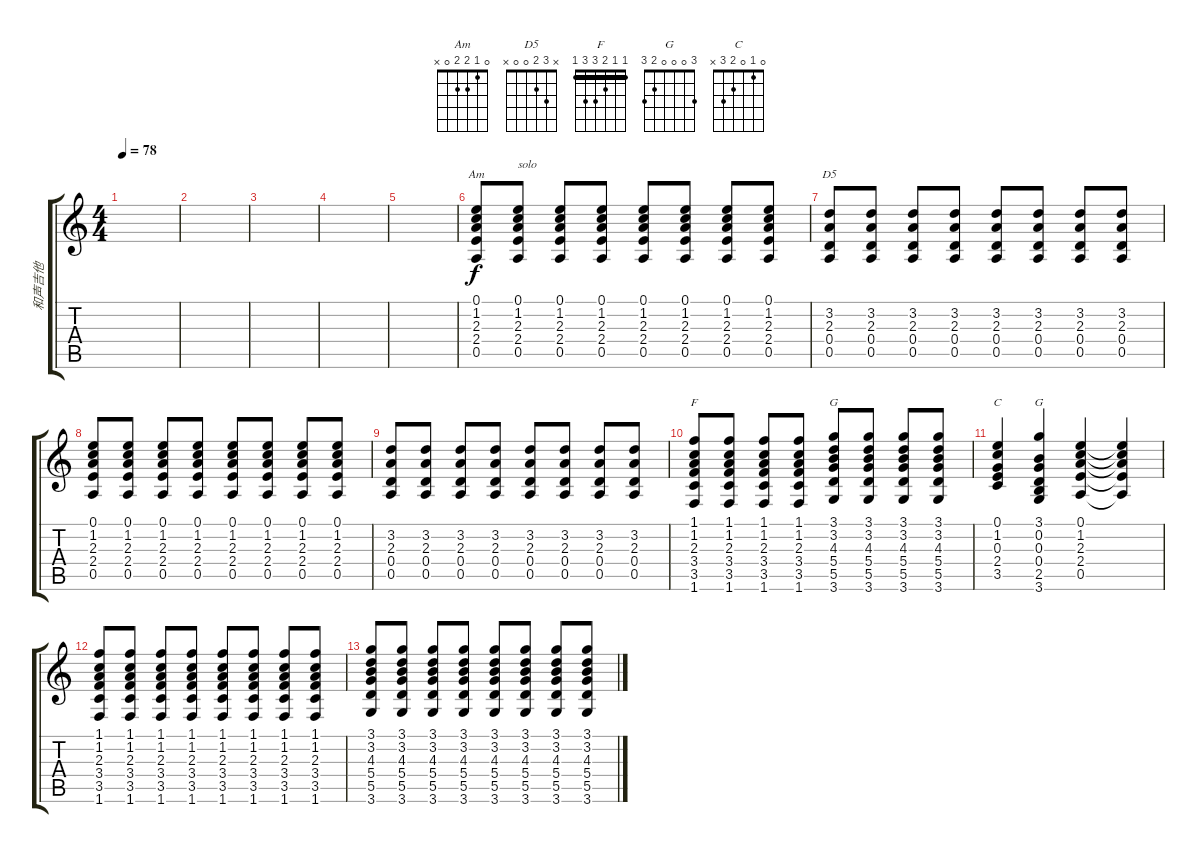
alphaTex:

\track ("和声吉他" "和声吉他") {instrument electricguitarclean}
\staff {score tabs}
\tuning (E4 B3 G3 D3 A2 E2) {hide}
\chord ("Am" 0 1 2 2 0 x)
\chord ("D5" x 3 2 0 0 x)
\chord ("F" 1 1 2 3 3 1) {barre 1}
\chord ("G" 3 3 4 5 5 3) {barre 3}
\chord ("C" 0 1 0 2 3 x)
\chord ("G" 3 0 0 0 2 3)
\ts (4 4)
\tempo 78
\clef g2
\ks c
|
|
|
|
|
(0.1 1.2 2.3 2.4 0.5).8{ch "Am"} (0.1 1.2 2.3 2.4 0.5).8{txt "solo"} (0.1 1.2 2.3 2.4 0.5).8 (0.1 1.2 2.3 2.4 0.5).8 (0.1 1.2 2.3 2.4 0.5).8 (0.1 1.2 2.3 2.4 0.5).8 (0.1 1.2 2.3 2.4 0.5).8 (0.1 1.2 2.3 2.4 0.5).8 |
(3.2 2.3 0.4 0.5).8{ch "D5"} (3.2 2.3 0.4 0.5).8 (3.2 2.3 0.4 0.5).8 (3.2 2.3 0.4 0.5).8 (3.2 2.3 0.4 0.5).8 (3.2 2.3 0.4 0.5).8 (3.2 2.3 0.4 0.5).8 (3.2 2.3 0.4 0.5).8 |
(0.1 1.2 2.3 2.4 0.5).8 (0.1 1.2 2.3 2.4 0.5).8 (0.1 1.2 2.3 2.4 0.5).8 (0.1 1.2 2.3 2.4 0.5).8 (0.1 1.2 2.3 2.4 0.5).8 (0.1 1.2 2.3 2.4 0.5).8 (0.1 1.2 2.3 2.4 0.5).8 (0.1 1.2 2.3 2.4 0.5).8 |
(3.2 2.3 0.4 0.5).8 (3.2 2.3 0.4 0.5).8 (3.2 2.3 0.4 0.5).8 (3.2 2.3 0.4 0.5).8 (3.2 2.3 0.4 0.5).8 (3.2 2.3 0.4 0.5).8 (3.2 2.3 0.4 0.5).8 (3.2 2.3 0.4 0.5).8 |
(1.1 1.2 2.3 3.4 3.5 1.6).8{ch "F"} (1.1 1.2 2.3 3.4 3.5 1.6).8 (1.1 1.2 2.3 3.4 3.5 1.6).8 (1.1 1.2 2.3 3.4 3.5 1.6).8 (3.1 3.2 4.3 5.4 5.5 3.6).8{ch "G"} (3.1 3.2 4.3 5.4 5.5 3.6).8 (3.1 3.2 4.3 5.4 5.5 3.6).8 (3.1 3.2 4.3 5.4 5.5 3.6).8 |
(0.1 1.2 0.3 2.4 3.5).4{ch "C"} (3.1 0.2 0.3 0.4 2.5 3.6).4{ch "G"} (0.1 1.2 2.3 2.4 0.5).4 (0.1{t} 1.2{t} 2.3{t} 2.4{t} 0.5{t}).4 |
(1.1 1.2 2.3 3.4 3.5 1.6).8 (1.1 1.2 2.3 3.4 3.5 1.6).8 (1.1 1.2 2.3 3.4 3.5 1.6).8 (1.1 1.2 2.3 3.4 3.5 1.6).8 (1.1 1.2 2.3 3.4 3.5 1.6).8 (1.1 1.2 2.3 3.4 3.5 1.6).8 (1.1 1.2 2.3 3.4 3.5 1.6).8 (1.1 1.2 2.3 3.4 3.5 1.6).8 |
(3.1 3.2 4.3 5.4 5.5 3.6).8 (3.1 3.2 4.3 5.4 5.5 3.6).8 (3.1 3.2 4.3 5.4 5.5 3.6).8 (3.1 3.2 4.3 5.4 5.5 3.6).8 (3.1 3.2 4.3 5.4 5.5 3.6).8 (3.1 3.2 4.3 5.4 5.5 3.6).8 (3.1 3.2 4.3 5.4 5.5 3.6).8 (3.1 3.2 4.3 5.4 5.5 3.6).8
